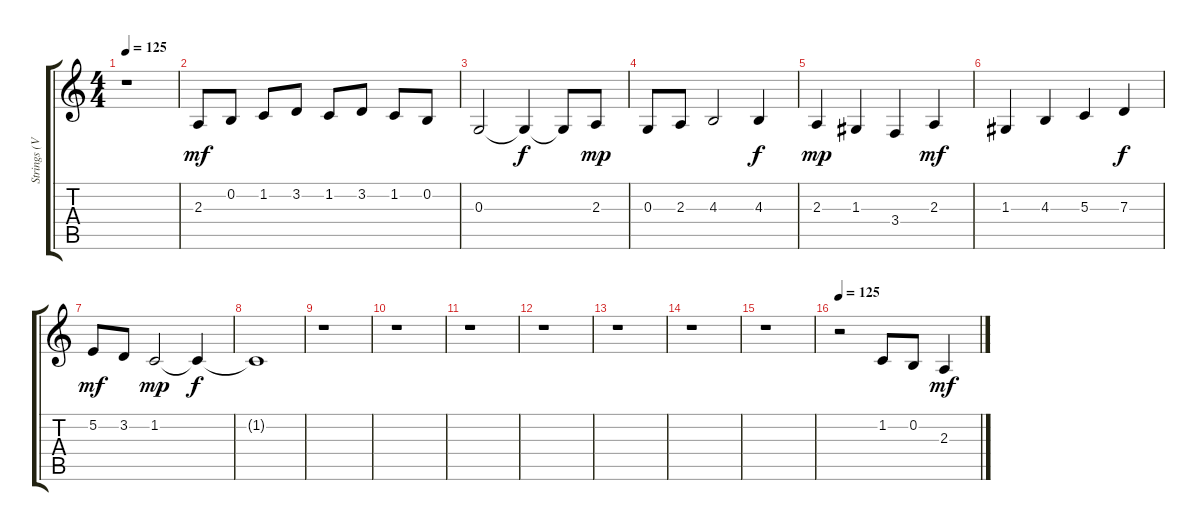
\track ("Strings (Viola)" "Strings (V") {instrument viola}
\staff {score tabs}
\tuning (E4 B3 G3 D3 A2 E2) {hide}
\ts (4 4)
\tempo 125
\clef g2
\ks c
r.1{dy f} |
2.3.8{dy mf} 0.2.8 1.2.8 3.2.8 1.2.8 3.2.8 1.2.8 0.2.8 |
0.3.2 0.3{t}.4{dy f} 0.3{t}.8 2.3.8{dy mp} |
0.3.8 2.3.8 4.3.2 4.3.4{dy f} |
2.3.4{dy mp} 1.3.4 3.4.4 2.3.4{dy mf} |
1.3.4 4.3.4 5.3.4 7.3.4{dy f} |
5.2.8{dy mf} 3.2.8 1.2.2{dy mp volume 3} 1.2{t}.4{dy f} |
1.2{t}.1 |
r.1 |
r.1 |
r.1 |
r.1 |
r.1 |
r.1 |
r.1 |
\tempo 125
r.2{volume 10} 1.2.8 0.2.8 2.3.4{dy mf}
